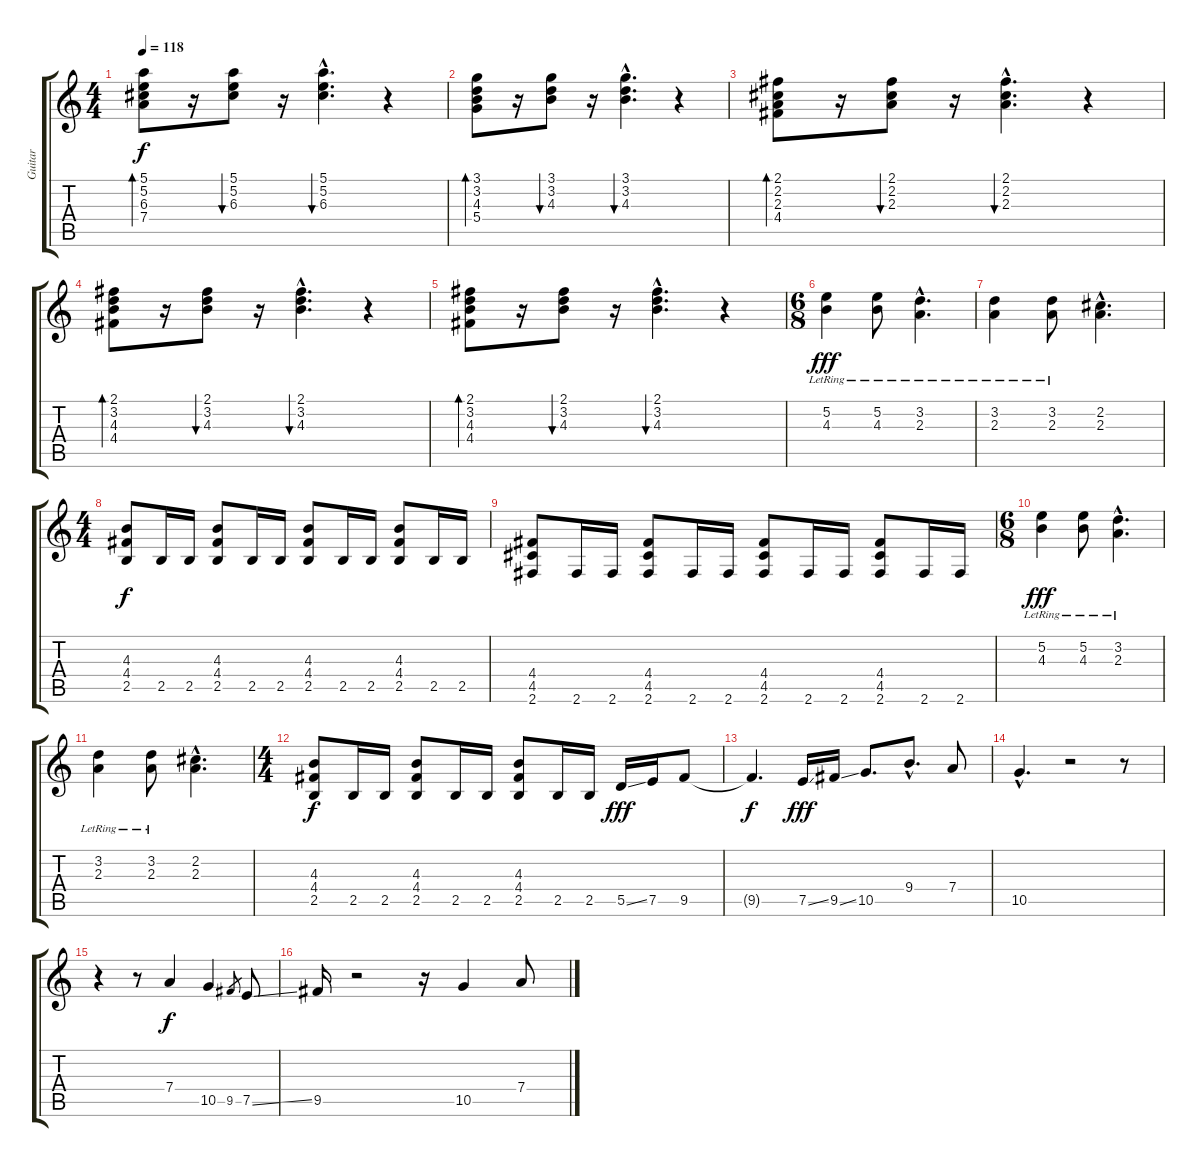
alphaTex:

\track ("Guitar" "Guitar") {instrument distortionguitar}
\staff {score tabs}
\tuning (E4 B3 G3 D3 A2 E2) {hide}
\ts (4 4)
\tempo 118
\clef g2
\ks c
(5.1 5.2 6.3 7.4).8{bd 60 dy f} r.16 (5.1 5.2 6.3).8{bu 60} r.16 (5.1{hac} 5.2{hac} 6.3{hac}).4{d bu 60} r.4 |
(3.1 3.2 4.3 5.4).8{bd 60} r.16 (3.1 3.2 4.3).8{bu 60} r.16 (3.1{hac} 3.2{hac} 4.3{hac}).4{d bu 60} r.4 |
(2.1 2.2 2.3 4.4).8{bd 60} r.16 (2.1 2.2 2.3).8{bu 60} r.16 (2.1{hac} 2.2{hac} 2.3{hac}).4{d bu 60} r.4 |
(2.1 3.2 4.3 4.4).8{bd 60} r.16 (2.1 3.2 4.3).8{bu 60} r.16 (2.1{hac} 3.2{hac} 4.3{hac}).4{d bu 60} r.4 |
(2.1 3.2 4.3 4.4).8{bd 60} r.16 (2.1 3.2 4.3).8{bu 60} r.16 (2.1{hac} 3.2{hac} 4.3{hac}).4{d bu 60} r.4 |
\ts (6 8)
(5.2{lr} 4.3{lr}).4{dy fff instrument distortionguitar} (5.2{lr} 4.3{lr}).8 (3.2{hac lr} 2.3{hac lr}).4{d} |
(3.2{lr} 2.3{lr}).4 (3.2{lr} 2.3{lr}).8 (2.2{hac} 2.3{hac}).4{d} |
\ts (4 4)
(4.3 4.4 2.5).8{dy f} 2.5.16 2.5.16 (4.3 4.4 2.5).8 2.5.16 2.5.16 (4.3 4.4 2.5).8 2.5.16 2.5.16 (4.3 4.4 2.5).8 2.5.16 2.5.16 |
(4.4 4.5 2.6).8 2.6.16 2.6.16 (4.4 4.5 2.6).8 2.6.16 2.6.16 (4.4 4.5 2.6).8 2.6.16 2.6.16 (4.4 4.5 2.6).8 2.6.16 2.6.16 |
\ts (6 8)
(5.2{lr} 4.3{lr}).4{dy fff} (5.2{lr} 4.3{lr}).8 (3.2{hac lr} 2.3{hac lr}).4{d} |
(3.2{lr} 2.3{lr}).4 (3.2{lr} 2.3{lr}).8 (2.2{hac} 2.3{hac}).4{d} |
\ts (4 4)
(4.3 4.4 2.5).8{dy f} 2.5.16 2.5.16 (4.3 4.4 2.5).8 2.5.16 2.5.16 (4.3 4.4 2.5).8 2.5.16 2.5.16 5.5{ss}.16{dy fff} 7.5.16 9.5.8 |
9.5{t}.4{d dy f} 7.5{ss}.16{dy fff} 9.5{ss}.16 10.5.8{d} 9.4{hac}.8{d} 7.4.8 |
10.5{hac}.4{d} r.2 r.8 |
r.4 r.8 7.4.4{dy f} 10.5.4 9.5.8{gr} 7.5{ss}.8 |
9.5.16 r.2 r.16 10.5.4 7.4.8
